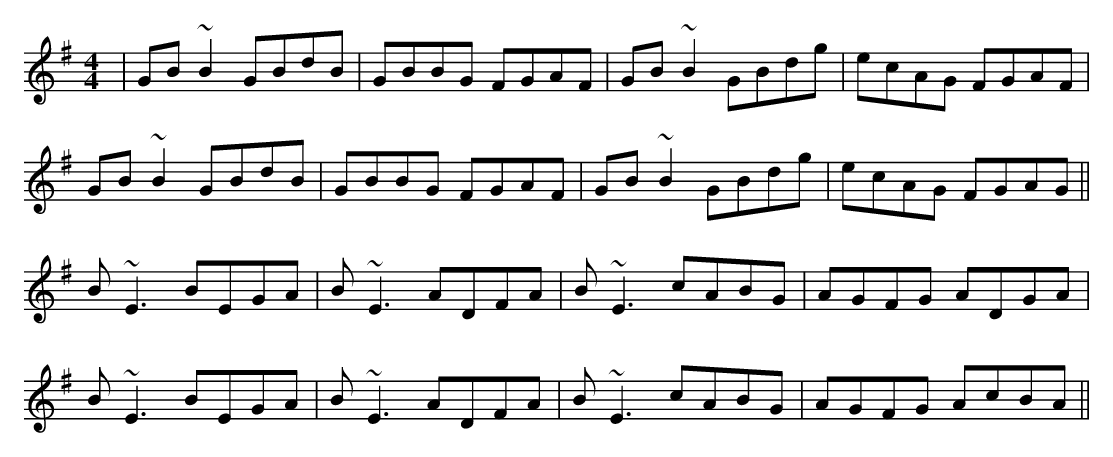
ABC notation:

X:1
M:4/4
K:G
|GB ~B2 GBdB|GBBG FGAF|GB ~B2 GBdg|ecAG FGAF|
GB ~B2 GBdB|GBBG FGAF|GB ~B2 GBdg|ecAG FGAG||
B~E3 BEGA|B~E3 ADFA|B~E3 cABG|AGFG ADGA|
B~E3 BEGA|B~E3 ADFA|B~E3 cABG|AGFG AcBA||
